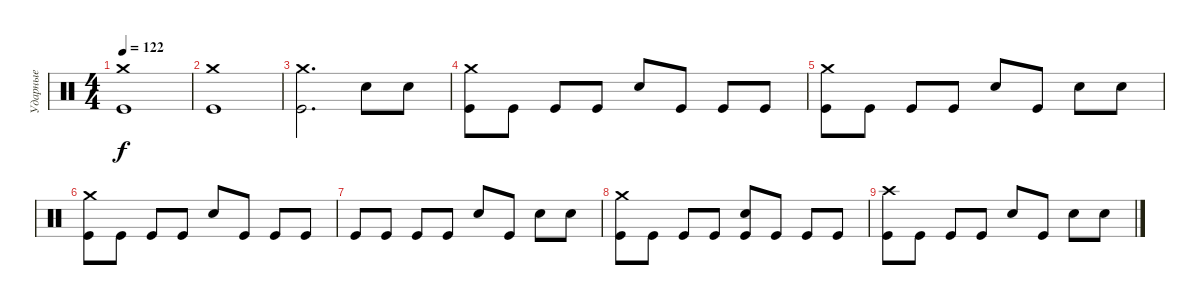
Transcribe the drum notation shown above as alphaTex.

\track ("Ударные" "Ударные") {instrument percussion}
\staff {score}
\articulation defaults
\ts (4 4)
\tempo 122
\clef neutral
\ks c
("Crash medium (hit)" "Kick (hit)").1{dy f} |
("Crash medium (hit)" "Kick (hit)").1 |
("Crash medium (hit)" "Kick (hit)").2{d} "Electric Snare (hit)".8 "Electric Snare (hit)".8 |
("Crash medium (hit)" "Kick (hit)").8 "Kick (hit)".8 "Kick (hit)".8 "Kick (hit)".8 "Electric Snare (hit)".8 "Kick (hit)".8 "Kick (hit)".8 "Kick (hit)".8 |
("Crash medium (hit)" "Kick (hit)").8 "Kick (hit)".8 "Kick (hit)".8 "Kick (hit)".8 "Electric Snare (hit)".8 "Kick (hit)".8 "Electric Snare (hit)".8 "Electric Snare (hit)".8 |
("Crash medium (hit)" "Kick (hit)").8 "Kick (hit)".8 "Kick (hit)".8 "Kick (hit)".8 "Electric Snare (hit)".8 "Kick (hit)".8 "Kick (hit)".8 "Kick (hit)".8 |
"Kick (hit)".8 "Kick (hit)".8 "Kick (hit)".8 "Kick (hit)".8 "Electric Snare (hit)".8 "Kick (hit)".8 "Electric Snare (hit)".8 "Electric Snare (hit)".8 |
("Crash medium (hit)" "Kick (hit)").8 "Kick (hit)".8 "Kick (hit)".8 "Kick (hit)".8 ("Electric Snare (hit)" "Kick (hit)").8 "Kick (hit)".8 "Kick (hit)".8 "Kick (hit)".8 |
("Crash high (hit)" "Kick (hit)").8 "Kick (hit)".8 "Kick (hit)".8 "Kick (hit)".8 "Electric Snare (hit)".8 "Kick (hit)".8 "Electric Snare (hit)".8 "Electric Snare (hit)".8
